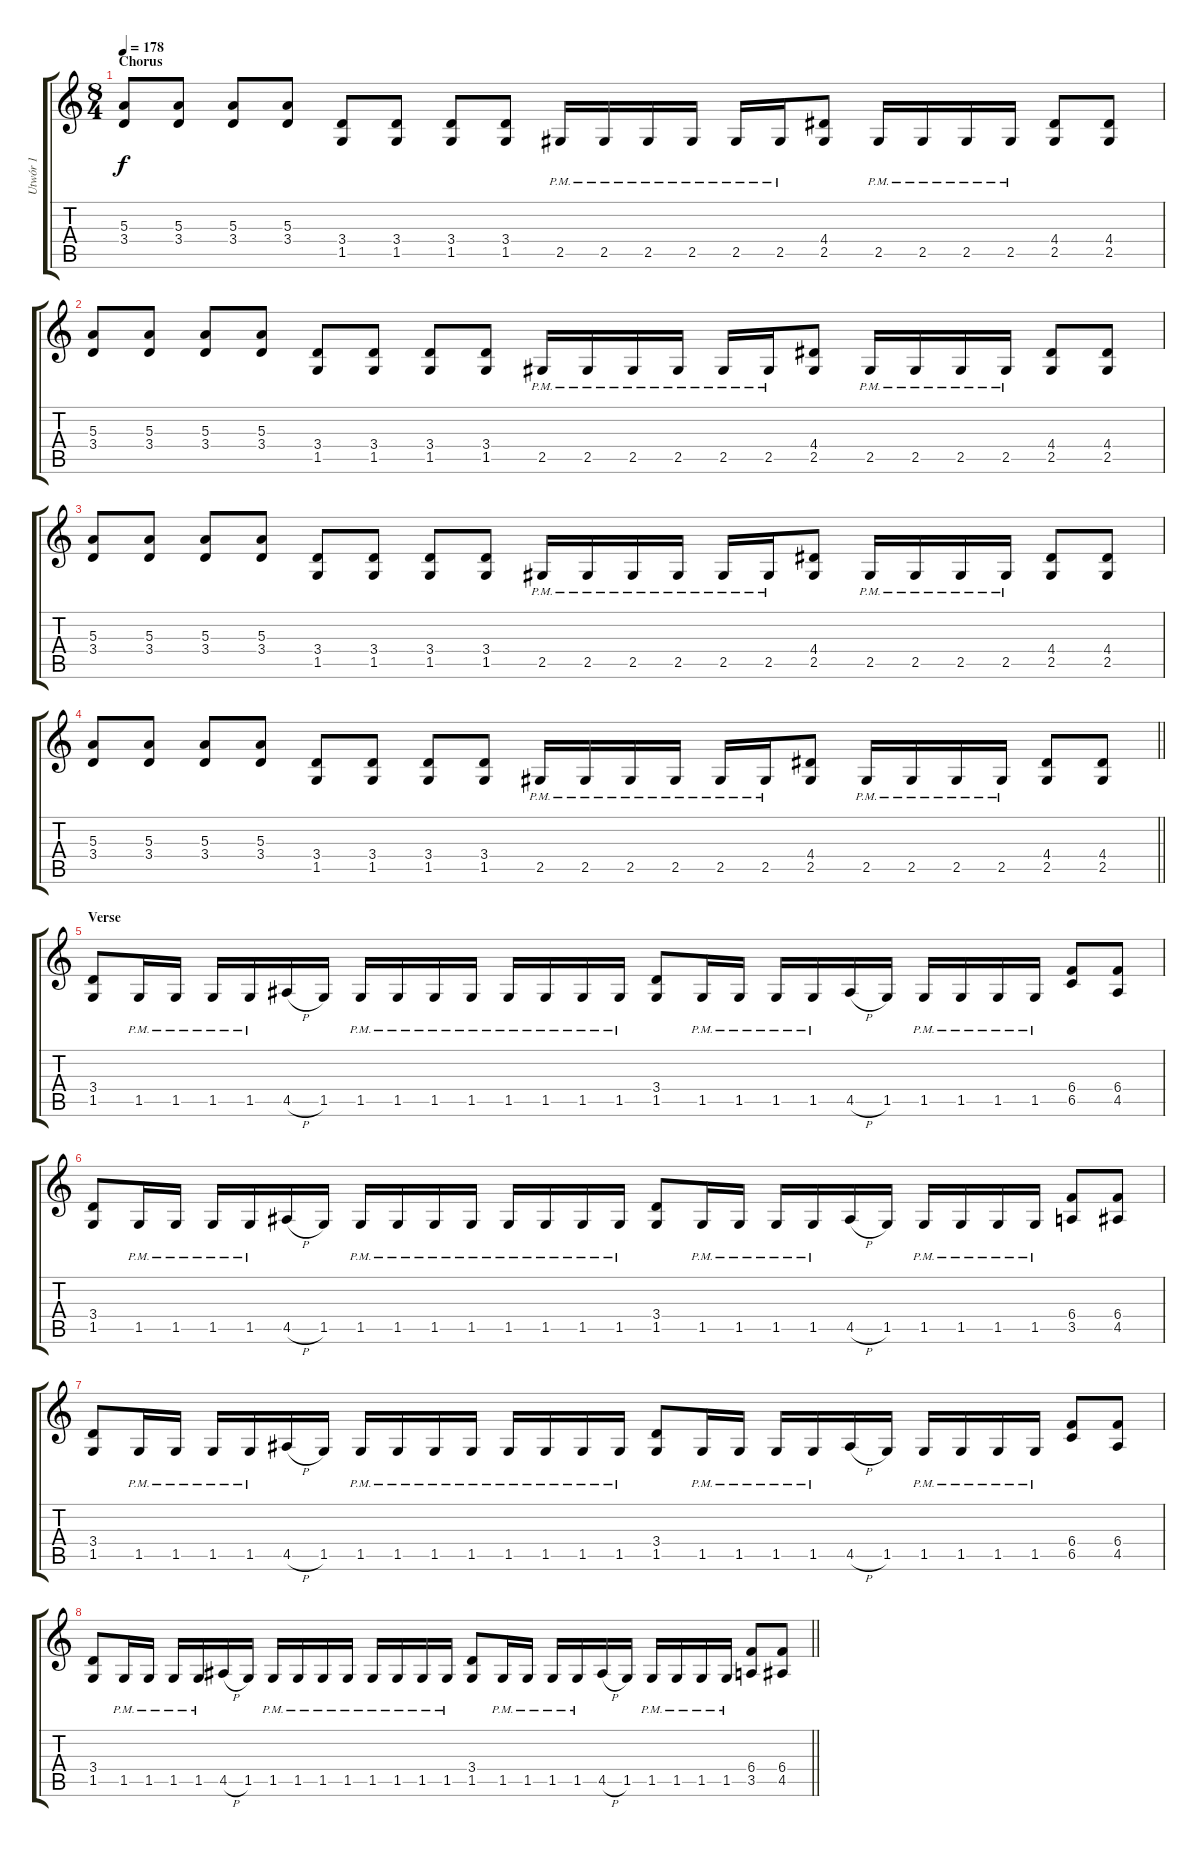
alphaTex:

\track ("Utwór 1" "Utwór 1") {instrument distortionguitar}
\staff {score tabs}
\tuning (Db4 Ab3 E3 B2 Gb2 Db2) {hide}
\ts (8 4)
\section ("" "Chorus")
\tempo 178
\clef g2
\ks c
(5.3 3.4).8{dy f} (5.3 3.4).8 (5.3 3.4).8 (5.3 3.4).8 (3.4 1.5).8 (3.4 1.5).8 (3.4 1.5).8 (3.4 1.5).8 2.5{pm}.16 2.5{pm}.16 2.5{pm}.16 2.5{pm}.16 2.5{pm}.16 2.5{pm}.16 (4.4 2.5).8 2.5{pm}.16 2.5{pm}.16 2.5{pm}.16 2.5{pm}.16 (4.4 2.5).8 (4.4 2.5).8 |
(5.3 3.4).8 (5.3 3.4).8 (5.3 3.4).8 (5.3 3.4).8 (3.4 1.5).8 (3.4 1.5).8 (3.4 1.5).8 (3.4 1.5).8 2.5{pm}.16 2.5{pm}.16 2.5{pm}.16 2.5{pm}.16 2.5{pm}.16 2.5{pm}.16 (4.4 2.5).8 2.5{pm}.16 2.5{pm}.16 2.5{pm}.16 2.5{pm}.16 (4.4 2.5).8 (4.4 2.5).8 |
(5.3 3.4).8 (5.3 3.4).8 (5.3 3.4).8 (5.3 3.4).8 (3.4 1.5).8 (3.4 1.5).8 (3.4 1.5).8 (3.4 1.5).8 2.5{pm}.16 2.5{pm}.16 2.5{pm}.16 2.5{pm}.16 2.5{pm}.16 2.5{pm}.16 (4.4 2.5).8 2.5{pm}.16 2.5{pm}.16 2.5{pm}.16 2.5{pm}.16 (4.4 2.5).8 (4.4 2.5).8 |
\barLineRight lightlight
(5.3 3.4).8 (5.3 3.4).8 (5.3 3.4).8 (5.3 3.4).8 (3.4 1.5).8 (3.4 1.5).8 (3.4 1.5).8 (3.4 1.5).8 2.5{pm}.16 2.5{pm}.16 2.5{pm}.16 2.5{pm}.16 2.5{pm}.16 2.5{pm}.16 (4.4 2.5).8 2.5{pm}.16 2.5{pm}.16 2.5{pm}.16 2.5{pm}.16 (4.4 2.5).8 (4.4 2.5).8 |
\section ("" "Verse")
(3.4 1.5).8 1.5{pm}.16 1.5{pm}.16 1.5{pm}.16 1.5{pm}.16 4.5{h}.16 1.5.16 1.5{pm}.16 1.5{pm}.16 1.5{pm}.16 1.5{pm}.16 1.5{pm}.16 1.5{pm}.16 1.5{pm}.16 1.5{pm}.16 (3.4 1.5).8 1.5{pm}.16 1.5{pm}.16 1.5{pm}.16 1.5{pm}.16 4.5{h}.16 1.5.16 1.5{pm}.16 1.5{pm}.16 1.5{pm}.16 1.5{pm}.16 (6.4 6.5).8 (6.4 4.5).8 |
(3.4 1.5).8 1.5{pm}.16 1.5{pm}.16 1.5{pm}.16 1.5{pm}.16 4.5{h}.16 1.5.16 1.5{pm}.16 1.5{pm}.16 1.5{pm}.16 1.5{pm}.16 1.5{pm}.16 1.5{pm}.16 1.5{pm}.16 1.5{pm}.16 (3.4 1.5).8 1.5{pm}.16 1.5{pm}.16 1.5{pm}.16 1.5{pm}.16 4.5{h}.16 1.5.16 1.5{pm}.16 1.5{pm}.16 1.5{pm}.16 1.5{pm}.16 (6.4 3.5).8 (6.4 4.5).8 |
(3.4 1.5).8 1.5{pm}.16 1.5{pm}.16 1.5{pm}.16 1.5{pm}.16 4.5{h}.16 1.5.16 1.5{pm}.16 1.5{pm}.16 1.5{pm}.16 1.5{pm}.16 1.5{pm}.16 1.5{pm}.16 1.5{pm}.16 1.5{pm}.16 (3.4 1.5).8 1.5{pm}.16 1.5{pm}.16 1.5{pm}.16 1.5{pm}.16 4.5{h}.16 1.5.16 1.5{pm}.16 1.5{pm}.16 1.5{pm}.16 1.5{pm}.16 (6.4 6.5).8 (6.4 4.5).8 |
\barLineRight lightlight
(3.4 1.5).8 1.5{pm}.16 1.5{pm}.16 1.5{pm}.16 1.5{pm}.16 4.5{h}.16 1.5.16 1.5{pm}.16 1.5{pm}.16 1.5{pm}.16 1.5{pm}.16 1.5{pm}.16 1.5{pm}.16 1.5{pm}.16 1.5{pm}.16 (3.4 1.5).8 1.5{pm}.16 1.5{pm}.16 1.5{pm}.16 1.5{pm}.16 4.5{h}.16 1.5.16 1.5{pm}.16 1.5{pm}.16 1.5{pm}.16 1.5{pm}.16 (6.4 3.5).8 (6.4 4.5).8
